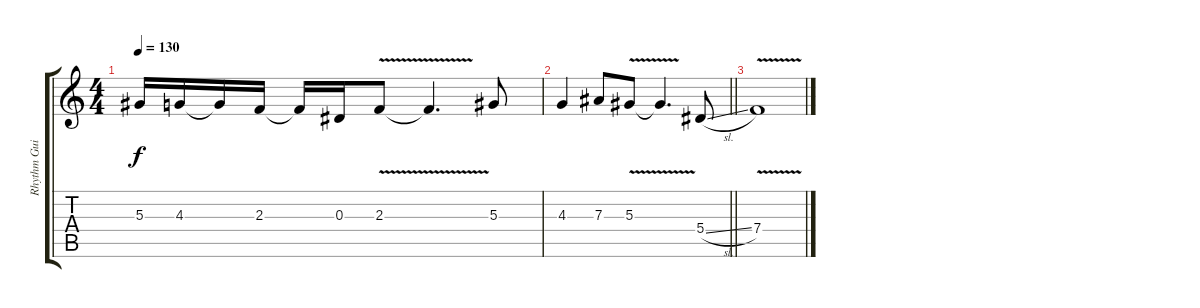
\track ("Rhythm Guitar 2" "Rhythm Gui") {instrument distortionguitar}
\staff {score tabs}
\tuning (C4 G3 Eb3 Bb2 F2 C2) {hide}
\ts (4 4)
\tempo 130
\clef g2
\ks c
5.3.16{dy f} 4.3.16 4.3{t}.16 2.3.16 2.3{t}.16 0.3.16 2.3{v}.8 2.3{t}.4{d} 5.3.8 |
\barLineRight lightlight
4.3.4 7.3.8 5.3{v}.8 5.3{t}.4{d} 5.4{sl}.8 |
7.4{v}.1
